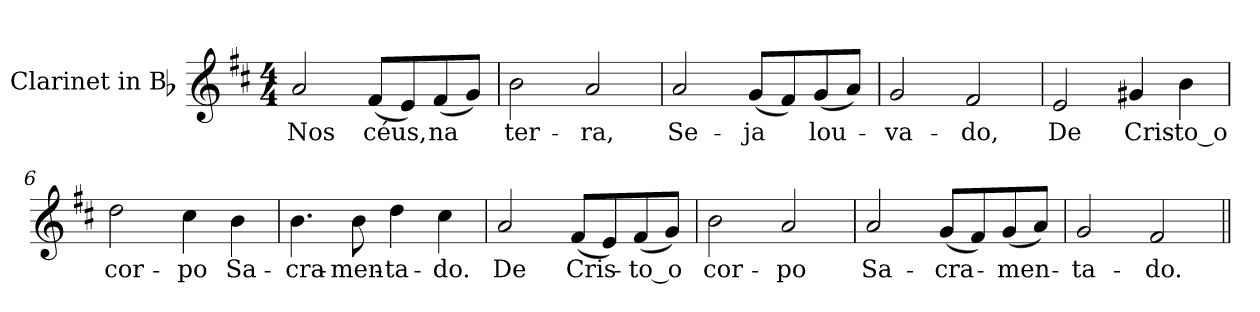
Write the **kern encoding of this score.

**kern	**text
*part1	*part1
*staff1	*staff1
*I"Clarinet in Bb	*
*I'Cl.	*
!!LO:PB:g=z
*clefG2	*
*ITrd1c2	*
*k[]	*
*C:	*
*M4/4	*
*MM94	*
=1	=1
!	!LO:LY:b:color=#000000
2gi/	Nos
!	!LO:LY:b:color=#000000
(8ei/L	céus,
8di/)	.
!	!LO:LY:b:color=#000000
(8ei/	na
8fi/J)	.
=2	=2
!	!LO:LY:b:color=#000000
2ai\	ter-
!	!LO:LY:b:color=#000000
2gi/	-ra,
=3	=3
!	!LO:LY:b:color=#000000
2gi/	Se-
!	!LO:LY:b:color=#000000
(8fi/L	-ja
8ei/)	.
!	!LO:LY:b:color=#000000
(8fi/	lou-
8gi/J)	.
=4	=4
!	!LO:LY:b:color=#000000
2fi/	-va-
!	!LO:LY:b:color=#000000
2ei/	-do,
=5	=5
!	!LO:LY:b:color=#000000
2di/	De
!	!LO:LY:b:color=#000000
4f#Xi/	Cris-
!	!LO:LY:b:color=#000000
4ai\	-to_o
=6	=6
!	!LO:LY:b:color=#000000
2cci\	cor-
!	!LO:LY:b:color=#000000
4bi\	-po
!	!LO:LY:b:color=#000000
4ai\	Sa-
!!LO:LB:g=z
=7	=7
!	!LO:LY:b:color=#000000
4.ai\	-cra-
!	!LO:LY:b:color=#000000
8ai\	-men-
!	!LO:LY:b:color=#000000
4cci\	-ta-
!	!LO:LY:b:color=#000000
4bi\	-do.
=8	=8
!	!LO:LY:b:color=#000000
2gi/	De
!	!LO:LY:b:color=#000000
(8ei/L	Cris-
8di/)	.
!	!LO:LY:b:color=#000000
(8ei/	-to_o
8fi/J)	.
=9	=9
!	!LO:LY:b:color=#000000
2ai\	cor-
!	!LO:LY:b:color=#000000
2gi/	-po
=10	=10
!	!LO:LY:b:color=#000000
2gi/	Sa-
!	!LO:LY:b:color=#000000
(8fi/L	-cra-
8ei/)	.
!	!LO:LY:b:color=#000000
(8fi/	-men-
8gi/J)	.
=11	=11
!	!LO:LY:b:color=#000000
2fi/	-ta-
!	!LO:LY:b:color=#000000
2ei/	-do.
=||	=||
*-	*-
